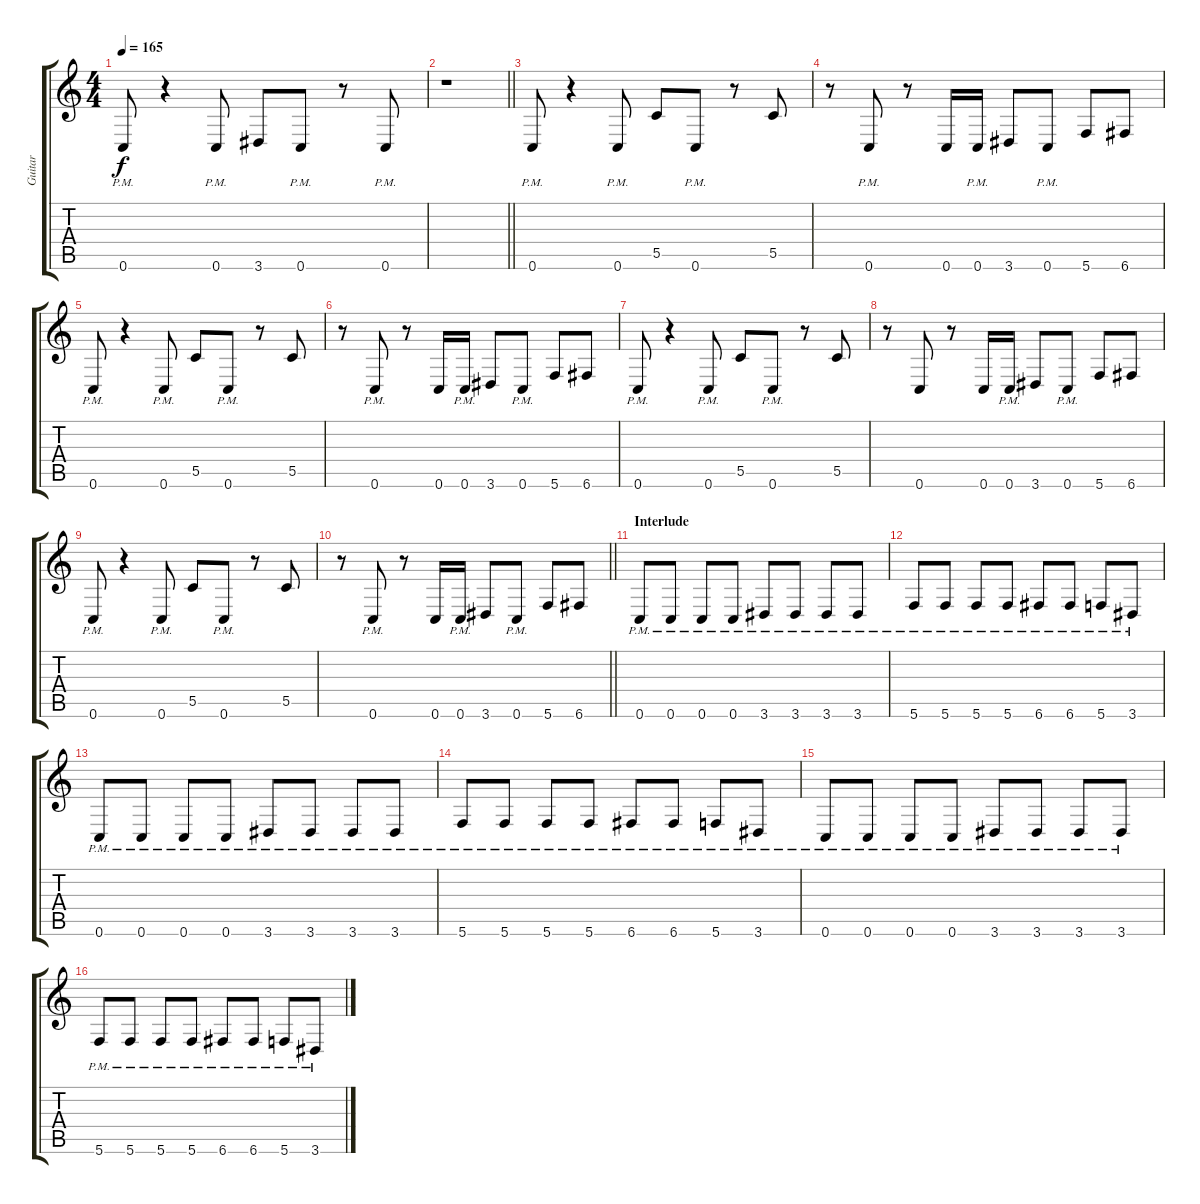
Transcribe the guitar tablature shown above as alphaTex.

\track ("Guitar" "Guitar") {instrument distortionguitar}
\staff {score tabs}
\tuning (D4 A3 F3 C3 G2 C2) {hide}
\ts (4 4)
\tempo 165
\clef g2
\ks c
0.6{pm}.8{dy f} r.4 0.6{pm}.8 3.6.8 0.6{pm}.8 r.8 0.6{pm}.8 |
\barLineRight lightlight
r.1 |
0.6{pm}.8 r.4 0.6{pm}.8 5.5.8 0.6{pm}.8 r.8 5.5.8 |
r.8 0.6{pm}.8 r.8 0.6.16 0.6{pm}.16 3.6.8 0.6{pm}.8 5.6.8 6.6.8 |
0.6{pm}.8 r.4 0.6{pm}.8 5.5.8 0.6{pm}.8 r.8 5.5.8 |
r.8 0.6{pm}.8 r.8 0.6.16 0.6{pm}.16 3.6.8 0.6{pm}.8 5.6.8 6.6.8 |
0.6{pm}.8 r.4 0.6{pm}.8 5.5.8 0.6{pm}.8 r.8 5.5.8 |
r.8 0.6.8 r.8 0.6.16 0.6{pm}.16 3.6.8 0.6{pm}.8 5.6.8 6.6.8 |
0.6{pm}.8 r.4 0.6{pm}.8 5.5.8 0.6{pm}.8 r.8 5.5.8 |
\barLineRight lightlight
r.8 0.6{pm}.8 r.8 0.6.16 0.6{pm}.16 3.6.8 0.6{pm}.8 5.6.8 6.6.8 |
\section ("" "Interlude")
0.6{pm}.8 0.6{pm}.8 0.6{pm}.8 0.6{pm}.8 3.6{pm}.8 3.6{pm}.8 3.6{pm}.8 3.6{pm}.8 |
5.6{pm}.8 5.6{pm}.8 5.6{pm}.8 5.6{pm}.8 6.6{pm}.8 6.6{pm}.8 5.6{pm}.8 3.6{pm}.8 |
0.6{pm}.8 0.6{pm}.8 0.6{pm}.8 0.6{pm}.8 3.6{pm}.8 3.6{pm}.8 3.6{pm}.8 3.6{pm}.8 |
5.6{pm}.8 5.6{pm}.8 5.6{pm}.8 5.6{pm}.8 6.6{pm}.8 6.6{pm}.8 5.6{pm}.8 3.6{pm}.8 |
0.6{pm}.8 0.6{pm}.8 0.6{pm}.8 0.6{pm}.8 3.6{pm}.8 3.6{pm}.8 3.6{pm}.8 3.6{pm}.8 |
5.6{pm}.8 5.6{pm}.8 5.6{pm}.8 5.6{pm}.8 6.6{pm}.8 6.6{pm}.8 5.6{pm}.8 3.6{pm}.8
